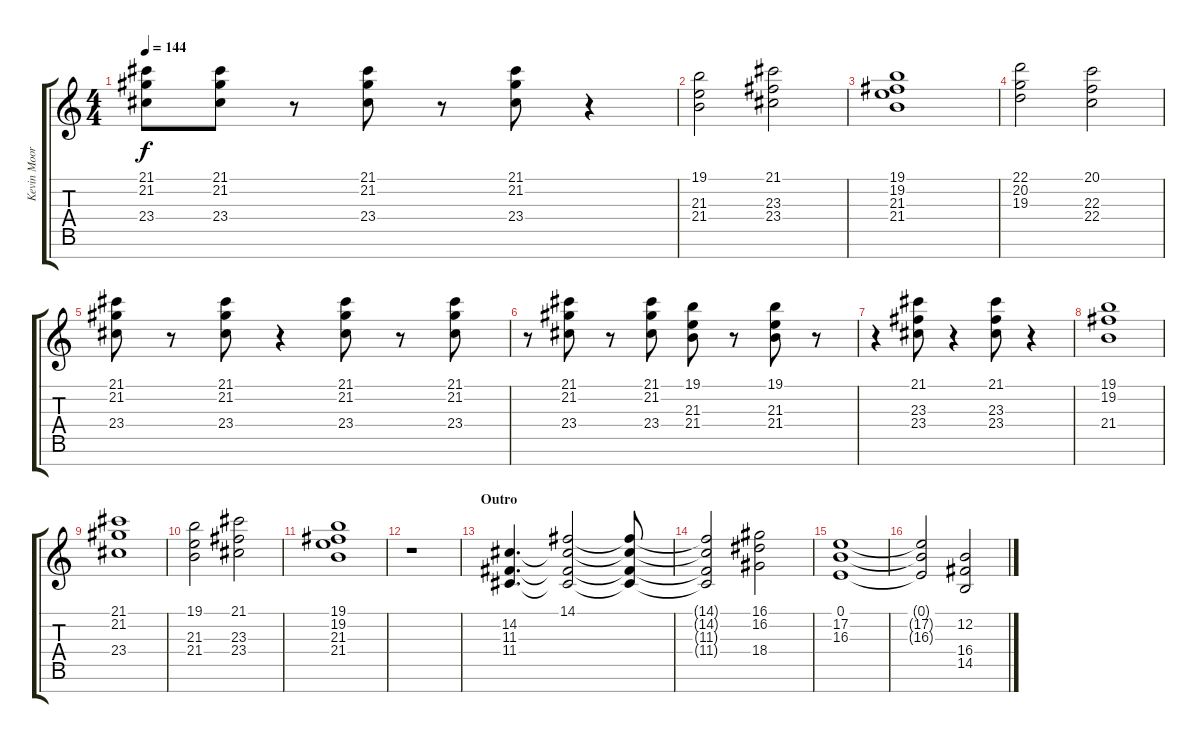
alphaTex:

\track ("Kevin Moore - keyboards" "Kevin Moor") {instrument stringensemble1}
\staff {score tabs}
\tuning (E4 B3 G3 D3 A2 E2 B1) {hide}
\ts (4 4)
\tempo 144
\clef g2
\ks c
(21.1 21.2 23.4).8{dy f} (21.1 21.2 23.4).8 r.8 (21.1 21.2 23.4).8 r.8 (21.1 21.2 23.4).8 r.4 |
(19.1 21.3 21.4).2 (21.1 23.3 23.4).2 |
(19.1 19.2 21.3 21.4).1 |
(22.1 20.2 19.3).2 (20.1 22.3 22.4).2 |
(21.1 21.2 23.4).8 r.8 (21.1 21.2 23.4).8 r.4 (21.1 21.2 23.4).8 r.8 (21.1 21.2 23.4).8 |
r.8 (21.1 21.2 23.4).8 r.8 (21.1 21.2 23.4).8 (19.1 21.3 21.4).8 r.8 (19.1 21.3 21.4).8 r.8 |
r.4 (21.1 23.3 23.4).8 r.4 (21.1 23.3 23.4).8 r.4 |
(19.1 19.2 21.4).1 |
(21.1 21.2 23.4).1 |
(19.1 21.3 21.4).2 (21.1 23.3 23.4).2 |
(19.1 19.2 21.3 21.4).1 |
r.1 |
\section ("" "Outro")
(14.2 11.3 11.4).4{d} (14.1 14.2{t} 11.3{t} 11.4{t}).2 (14.1{t} 14.2{t} 11.3{t} 11.4{t}).8 |
(14.1{t} 14.2{t} 11.3{t} 11.4{t}).2 (16.1 16.2 18.4).2 |
(0.1 17.2 16.3).1 |
(0.1{t} 17.2{t} 16.3{t}).2 (12.2 16.4 14.5).2
